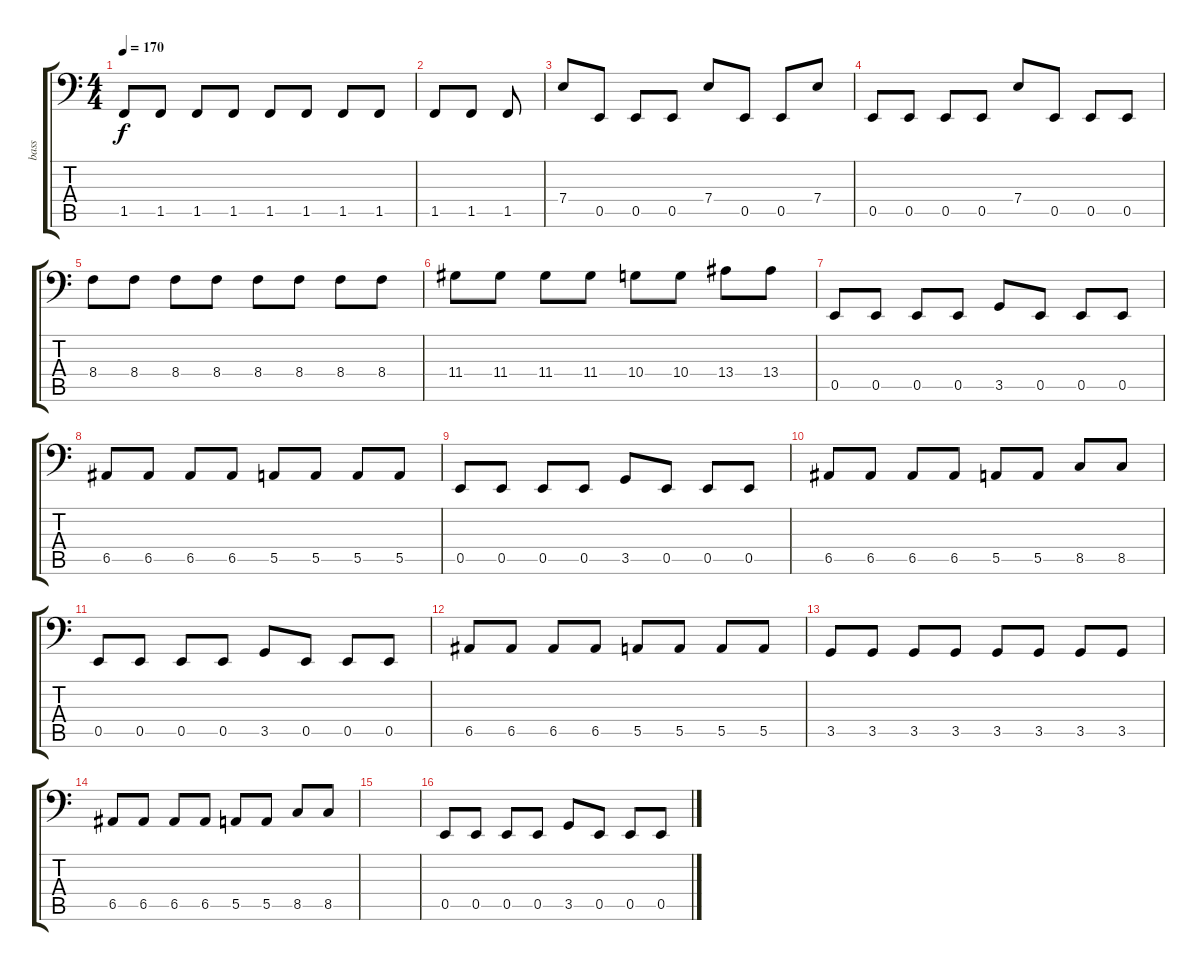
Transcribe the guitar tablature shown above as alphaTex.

\track ("bass" "bass") {instrument electricbasspick}
\staff {score tabs}
\tuning (C3 G2 D2 A1 E1 B0) {hide}
\ts (4 4)
\tempo 170
\clef f4
\ks c
1.5.8{dy f} 1.5.8 1.5.8 1.5.8 1.5.8 1.5.8 1.5.8 1.5.8 |
1.5.8 1.5.8 1.5.8 |
7.4.8 0.5.8 0.5.8 0.5.8 7.4.8 0.5.8 0.5.8 7.4.8 |
0.5.8 0.5.8 0.5.8 0.5.8 7.4.8 0.5.8 0.5.8 0.5.8 |
8.4.8 8.4.8 8.4.8 8.4.8 8.4.8 8.4.8 8.4.8 8.4.8 |
11.4.8 11.4.8 11.4.8 11.4.8 10.4.8 10.4.8 13.4.8 13.4.8 |
0.5.8 0.5.8 0.5.8 0.5.8 3.5.8 0.5.8 0.5.8 0.5.8 |
6.5.8 6.5.8 6.5.8 6.5.8 5.5.8 5.5.8 5.5.8 5.5.8 |
0.5.8 0.5.8 0.5.8 0.5.8 3.5.8 0.5.8 0.5.8 0.5.8 |
6.5.8 6.5.8 6.5.8 6.5.8 5.5.8 5.5.8 8.5.8 8.5.8 |
0.5.8 0.5.8 0.5.8 0.5.8 3.5.8 0.5.8 0.5.8 0.5.8 |
6.5.8 6.5.8 6.5.8 6.5.8 5.5.8 5.5.8 5.5.8 5.5.8 |
3.5.8 3.5.8 3.5.8 3.5.8 3.5.8 3.5.8 3.5.8 3.5.8 |
6.5.8 6.5.8 6.5.8 6.5.8 5.5.8 5.5.8 8.5.8 8.5.8 |
|
0.5.8 0.5.8 0.5.8 0.5.8 3.5.8 0.5.8 0.5.8 0.5.8
